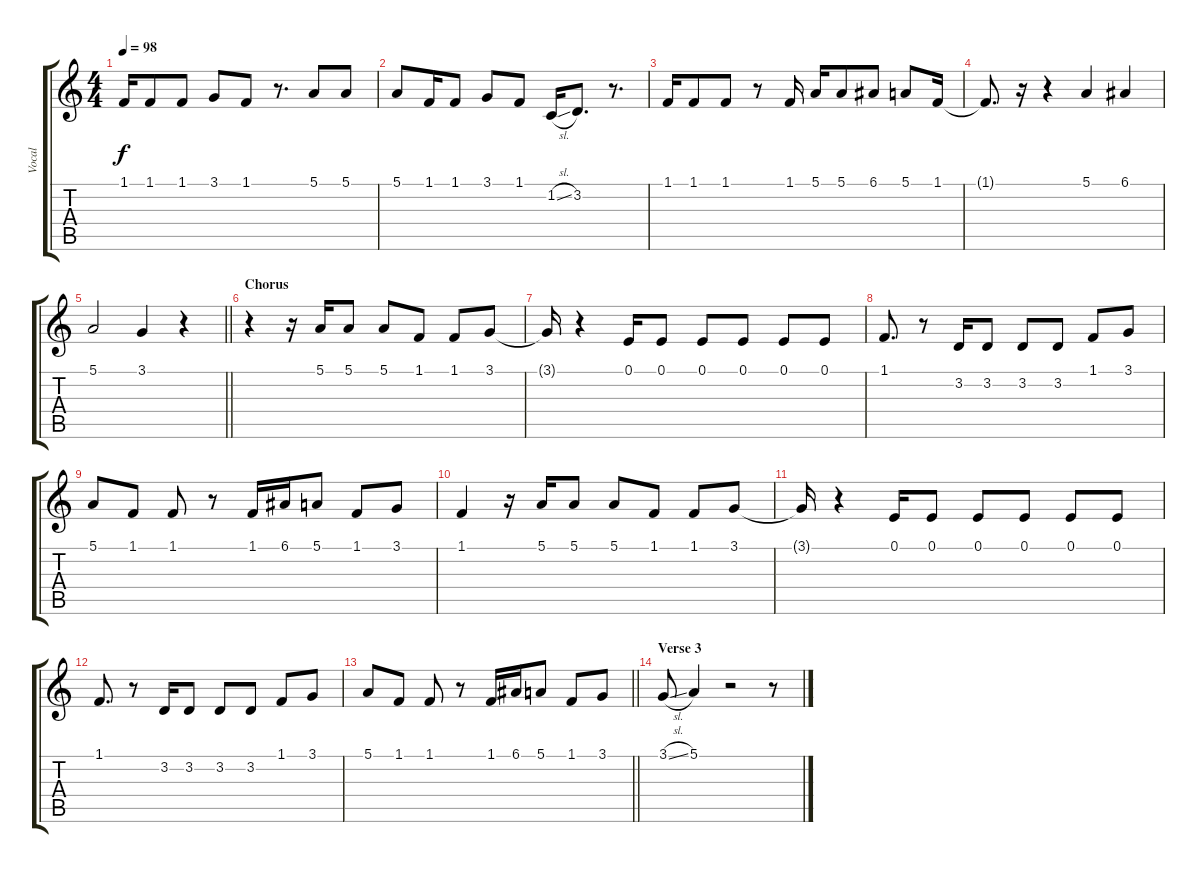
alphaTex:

\track ("Vocal" "Vocal") {instrument lead6voice}
\staff {score tabs}
\tuning (E4 B3 G3 D3 A2 E2) {hide}
\ts (4 4)
\tempo 98
\clef g2
\ks c
1.1.16{dy f} 1.1.8 1.1.8 3.1.8 1.1.8 r.8{d} 5.1.8 5.1.8 |
5.1.8 1.1.16 1.1.8 3.1.8 1.1.8 1.2{sl}.16 3.2.8{d} r.8{d} |
1.1.16 1.1.8 1.1.8 r.8 1.1.16 5.1.16 5.1.8 6.1.8 5.1.8 1.1.16 |
1.1{t}.8{d} r.16 r.4 5.1.4 6.1.4 |
\barLineRight lightlight
5.1.2 3.1.4 r.4 |
\section ("" "Chorus")
r.4 r.16 5.1.16 5.1.8 5.1.8 1.1.8 1.1.8 3.1.8 |
3.1{t}.16 r.4 0.1.16 0.1.8 0.1.8 0.1.8 0.1.8 0.1.8 |
1.1.8{d} r.8 3.2.16 3.2.8 3.2.8 3.2.8 1.1.8 3.1.8 |
5.1.8 1.1.8 1.1.8 r.8 1.1.16 6.1.16 5.1.8 1.1.8 3.1.8 |
1.1.4 r.16 5.1.16 5.1.8 5.1.8 1.1.8 1.1.8 3.1.8 |
3.1{t}.16 r.4 0.1.16 0.1.8 0.1.8 0.1.8 0.1.8 0.1.8 |
1.1.8{d} r.8 3.2.16 3.2.8 3.2.8 3.2.8 1.1.8 3.1.8 |
\barLineRight lightlight
5.1.8 1.1.8 1.1.8 r.8 1.1.16 6.1.16 5.1.8 1.1.8 3.1.8 |
\section ("" "Verse 3")
3.1{sl}.8 5.1.4 r.2 r.8
